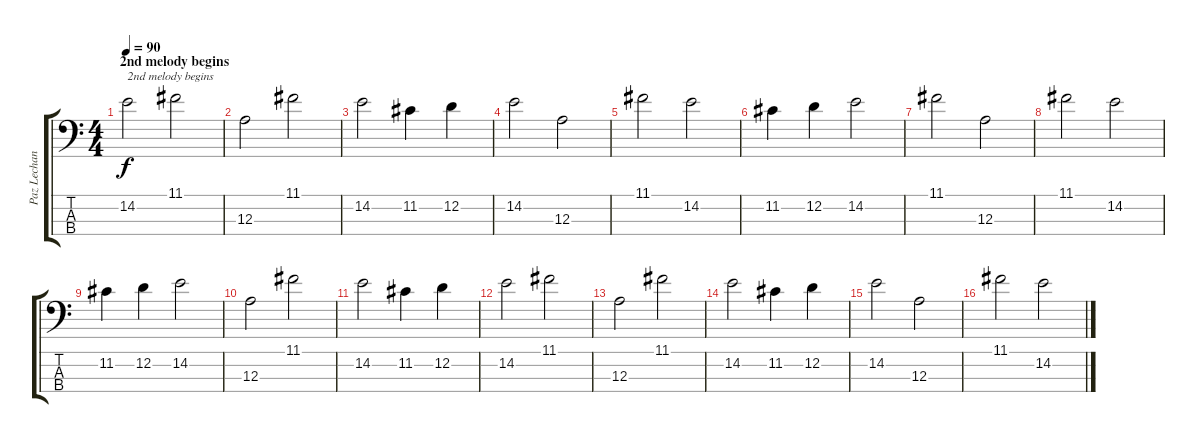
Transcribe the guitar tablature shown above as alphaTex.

\track ("Paz Lechantin" "Paz Lechan") {instrument electricbasspick}
\staff {score tabs}
\tuning (G2 D2 A1 E1) {hide}
\ts (4 4)
\section ("" "2nd melody begins ")
\tempo 90
\clef f4
\ks c
14.2.2{txt "2nd melody begins" dy f} 11.1.2 |
12.3.2 11.1.2 |
14.2.2 11.2.4 12.2.4 |
14.2.2 12.3.2 |
11.1.2 14.2.2 |
11.2.4 12.2.4 14.2.2 |
11.1.2 12.3.2 |
11.1.2 14.2.2 |
11.2.4 12.2.4 14.2.2 |
12.3.2 11.1.2 |
14.2.2 11.2.4 12.2.4 |
14.2.2 11.1.2 |
12.3.2 11.1.2 |
14.2.2 11.2.4 12.2.4 |
14.2.2 12.3.2 |
11.1.2 14.2.2
